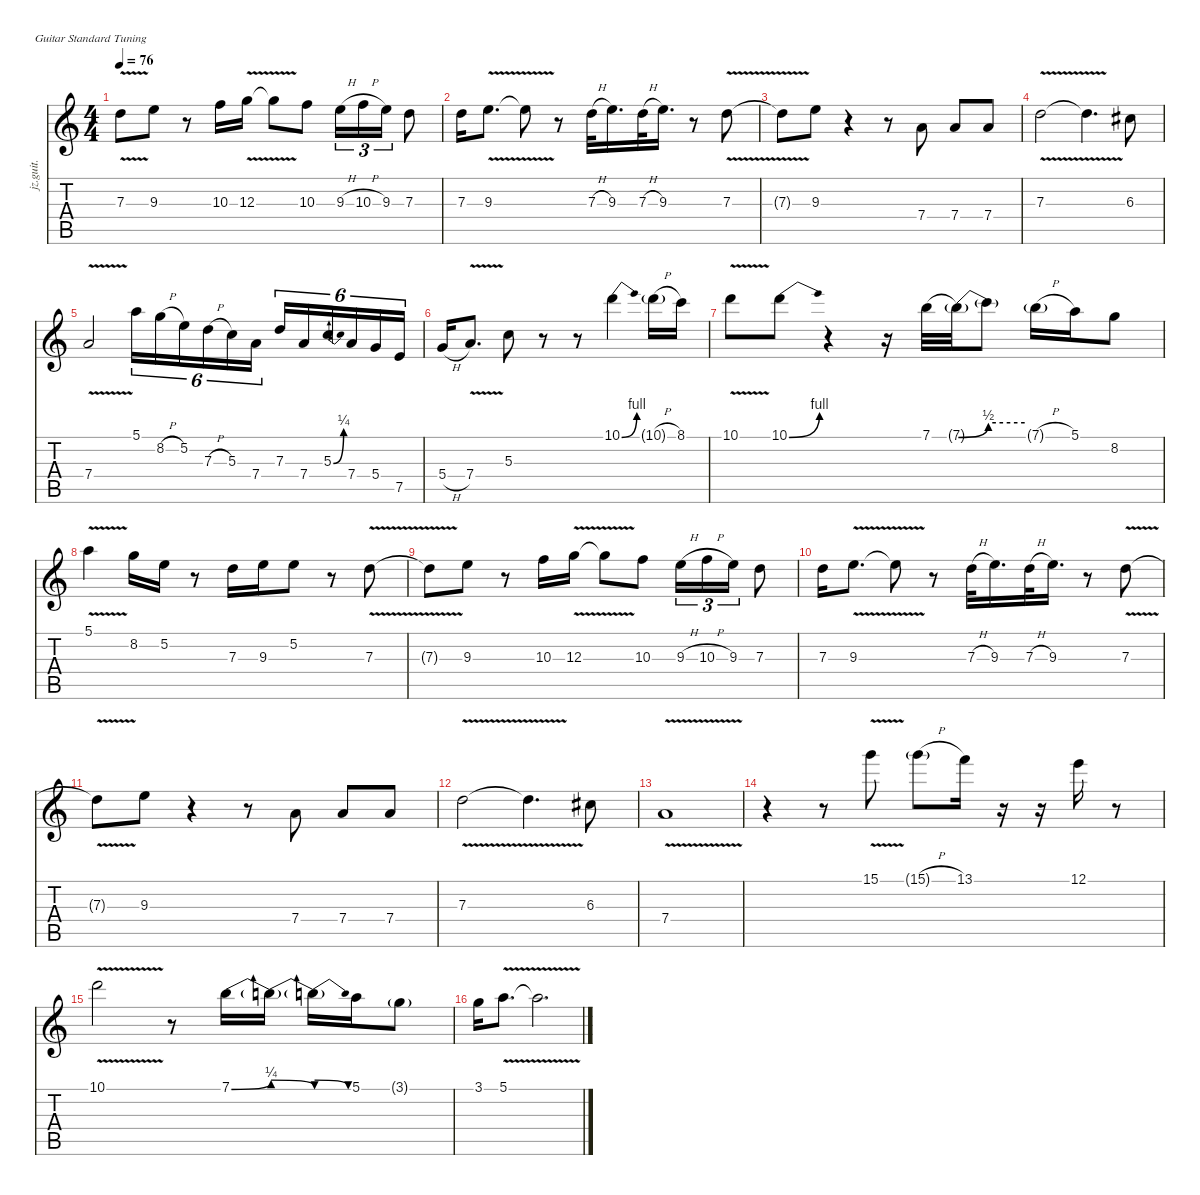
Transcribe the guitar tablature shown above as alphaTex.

\defaultSystemsLayout 4
\hideDynamics
\bracketExtendMode nobrackets
\otherSystemsTrackNameOrientation horizontal
\track ("Lead Guitar" "jz.guit.") {instrument electricguitarjazz}
\staff {score tabs}
\tuning (E4 B3 G3 D3 A2 E2)
\ts (4 4)
\tempo 76
\clef g2
\ks c
7.3{v t}.8{dy f beam Down} 9.3.8{beam Down} r.8{beam Down} 10.3.16{beam Down} 12.3{v}.16{beam Down} 12.3{v t}.8{beam Down} 10.3.8{beam Down} 9.3{h}.16{tu (3 2) beam Down} 10.3{h}.16{tu (3 2) beam Down} 9.3.16{tu (3 2) beam Down} 7.3.8{beam Down} |
7.3.16{beam Down} 9.3{v}.8{d beam Down} 9.3{v t}.8{beam Down} r.8{beam Down} 7.3{h}.32{dy p beam Down} 9.3.16{d dy f beam Down} 7.3{h}.32{dy p beam Down} 9.3.16{d dy f beam Down} r.8{beam Down} 7.3{v}.8{beam Down} |
7.3{v t}.8{beam Down} 9.3.8{beam Down} r.4{beam Down} r.8{beam Down} 7.4.8{beam Up} 7.4.8{beam Up} 7.4.8{beam Up} |
7.3{v}.2{beam Down} 7.3{v t}.4{d beam Down} 6.3{acc #}.8{beam Down} |
7.4{v}.2{beam Up} 5.1.16{tu (6 4) beam Down} 8.2{h}.16{tu (6 4) beam Down} 5.2.16{tu (6 4) beam Down} 7.3{h}.16{tu (6 4) beam Down} 5.3.16{tu (6 4) beam Down} 7.4.16{tu (6 4) beam Down} 7.3.16{tu (6 4) beam Up} 7.4.16{tu (6 4) beam Up} 5.3{be (bend 0 0 30 1)}.16{tu (6 4) beam Up} 7.4.16{tu (6 4) beam Up} 5.4.16{tu (6 4) beam Up} 7.5.16{tu (6 4) beam Up} |
5.4{h}.16{beam Up} 7.4{v}.8{d beam Up} 5.3.8{beam Down} r.8{beam Down} r.8{beam Down} 10.1{be (bend 0 0 30 4)}.4{beam Down} 10.1{h g}.16{dy mf beam Down} 8.1.16{dy f beam Down} |
10.1{v}.8{beam Down} 10.1{be (bend 0 0 30 4)}.8{beam Down} r.4{beam Down} r.16{beam Down} 7.1{be (hold 0 0 60 0)}.32{beam Down} 7.1{be (bend 0 0 60 2) t}.32{beam Down} 7.1{be (hold 0 2 60 2) t}.8{beam Down} 7.1{h g}.16{dy mf beam Down} 5.1.16{dy f beam Down} 8.2.8{beam Down} |
5.1{v}.4{beam Down} 8.2.16{beam Down} 5.2.16{beam Down} r.8{beam Down} 7.3.16{beam Down} 9.3.16{beam Down} 5.2.8{beam Down} r.8{beam Down} 7.3{v}.8{beam Down} |
7.3{v t}.8{beam Down} 9.3.8{beam Down} r.8{beam Down} 10.3.16{beam Down} 12.3{v}.16{beam Down} 12.3{v t}.8{beam Down} 10.3.8{beam Down} 9.3{h}.16{tu (3 2) beam Down} 10.3{h}.16{tu (3 2) beam Down} 9.3.16{tu (3 2) beam Down} 7.3.8{beam Down} |
7.3.16{beam Down} 9.3{v}.8{d beam Down} 9.3{v t}.8{beam Down} r.8{beam Down} 7.3{h}.32{dy p beam Down} 9.3.16{d dy f beam Down} 7.3{h}.32{dy p beam Down} 9.3.16{d dy f beam Down} r.8{beam Down} 7.3{v}.8{beam Down} |
7.3{v t}.8{beam Down} 9.3.8{beam Down} r.4{beam Down} r.8{beam Down} 7.4.8{beam Up} 7.4.8{beam Up} 7.4.8{beam Up} |
7.3{v}.2{beam Down} 7.3{v t}.4{d beam Down} 6.3{acc #}.8{beam Down} |
7.4{v}.1{beam Up} |
r.4{beam Down} r.8{beam Down} 15.1{v}.8{beam Down} 15.1{h g}.8{dy mp beam Down} 13.1.16{dy f beam Down} r.16{beam Down} r.16{beam Down} 12.1.16{beam Down} r.8{beam Down} |
10.1{v}.2{beam Down} r.8{beam Down} 7.1{be (bend 0 0 60 1)}.16{beam Down} 7.1{be (release 0 1 60 0) t}.16{beam Down} 7.1{be (release 0 1 60 0) t}.16{beam Down} 5.1.16{beam Down} 3.1{g}.8{beam Down} |
3.1.16{beam Down} 5.1{v}.8{d beam Down} 5.1{v t}.2{d beam Down}
